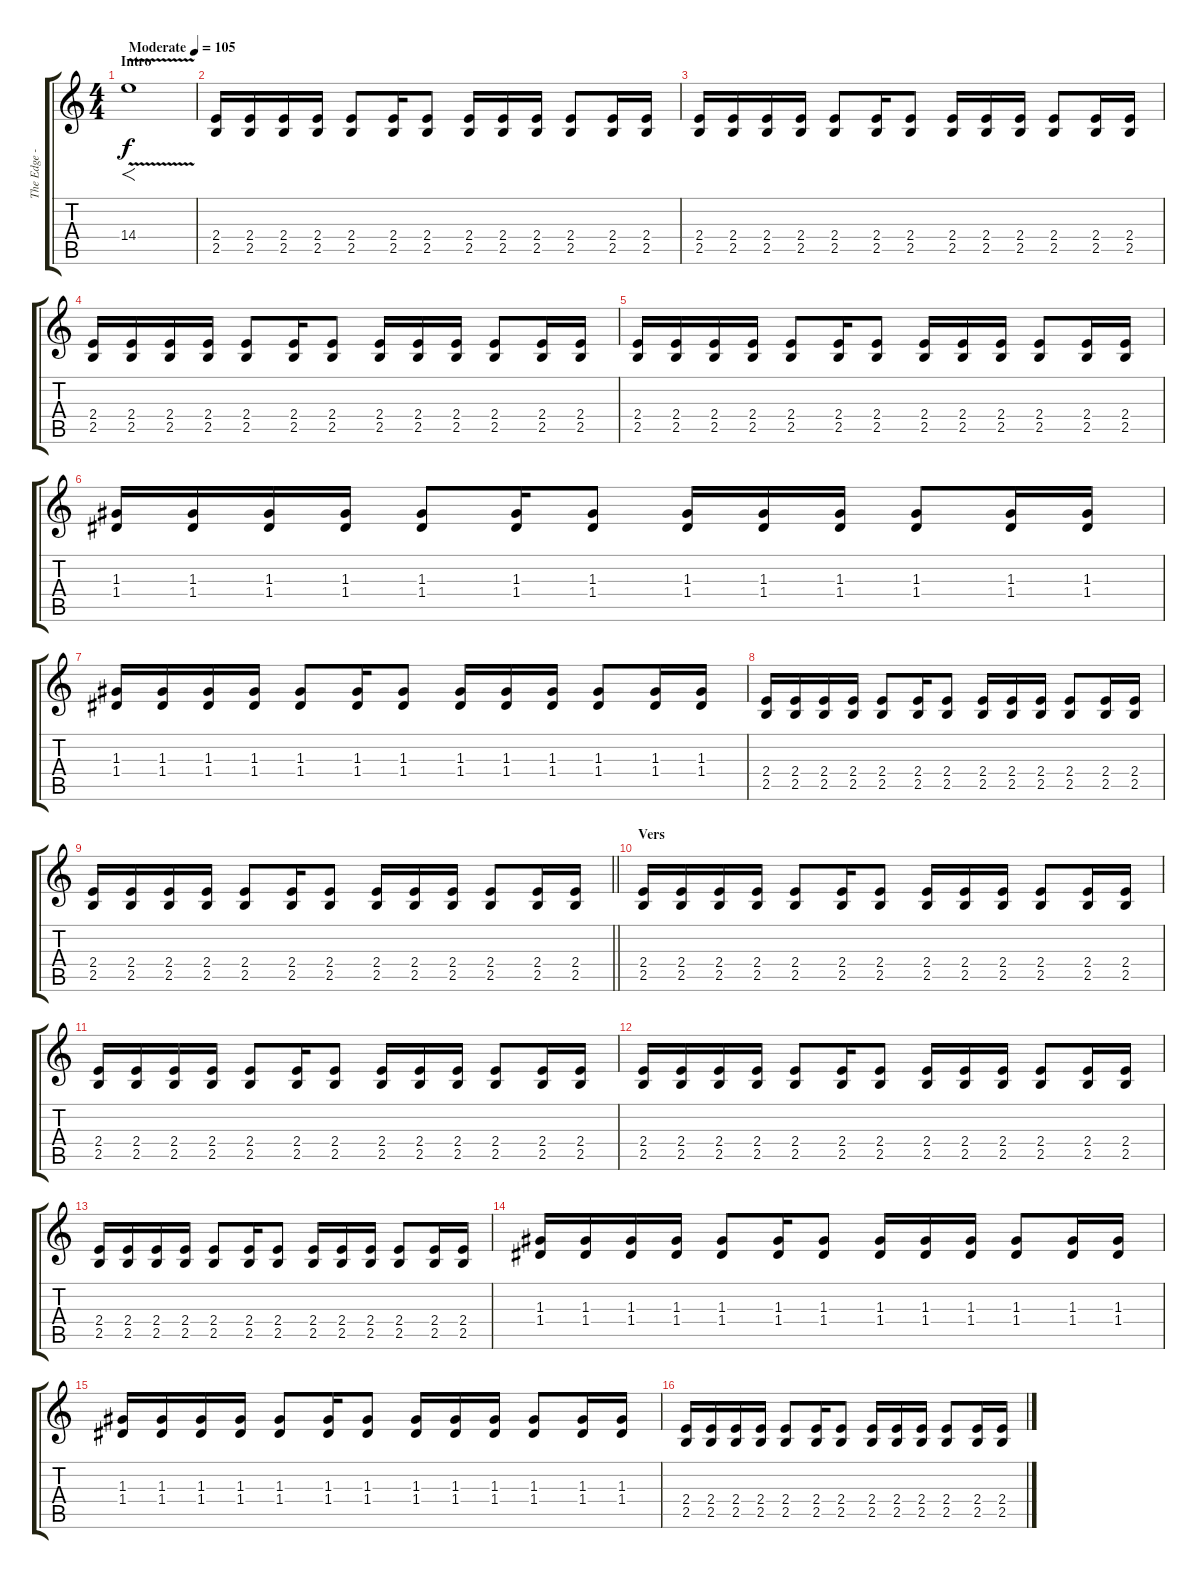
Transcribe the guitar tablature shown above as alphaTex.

\track ("The Edge - GII" "The Edge -") {instrument electricguitarclean}
\staff {score tabs}
\tuning (E4 B3 G3 D3 A2 E2) {hide}
\ts (4 4)
\section ("" "Intro")
\tempo (105 "Moderate")
\clef g2
\ks c
14.4{v}.1{f dy f instrument electricguitarclean} |
(2.4 2.5).16 (2.4 2.5).16 (2.4 2.5).16 (2.4 2.5).16 (2.4 2.5).8 (2.4 2.5).16 (2.4 2.5).8 (2.4 2.5).16 (2.4 2.5).16 (2.4 2.5).16 (2.4 2.5).8 (2.4 2.5).16 (2.4 2.5).16 |
(2.4 2.5).16 (2.4 2.5).16 (2.4 2.5).16 (2.4 2.5).16 (2.4 2.5).8 (2.4 2.5).16 (2.4 2.5).8 (2.4 2.5).16 (2.4 2.5).16 (2.4 2.5).16 (2.4 2.5).8 (2.4 2.5).16 (2.4 2.5).16 |
(2.4 2.5).16 (2.4 2.5).16 (2.4 2.5).16 (2.4 2.5).16 (2.4 2.5).8 (2.4 2.5).16 (2.4 2.5).8 (2.4 2.5).16 (2.4 2.5).16 (2.4 2.5).16 (2.4 2.5).8 (2.4 2.5).16 (2.4 2.5).16 |
(2.4 2.5).16 (2.4 2.5).16 (2.4 2.5).16 (2.4 2.5).16 (2.4 2.5).8 (2.4 2.5).16 (2.4 2.5).8 (2.4 2.5).16 (2.4 2.5).16 (2.4 2.5).16 (2.4 2.5).8 (2.4 2.5).16 (2.4 2.5).16 |
(1.3 1.4).16 (1.3 1.4).16 (1.3 1.4).16 (1.3 1.4).16 (1.3 1.4).8 (1.3 1.4).16 (1.3 1.4).8 (1.3 1.4).16 (1.3 1.4).16 (1.3 1.4).16 (1.3 1.4).8 (1.3 1.4).16 (1.3 1.4).16 |
(1.3 1.4).16 (1.3 1.4).16 (1.3 1.4).16 (1.3 1.4).16 (1.3 1.4).8 (1.3 1.4).16 (1.3 1.4).8 (1.3 1.4).16 (1.3 1.4).16 (1.3 1.4).16 (1.3 1.4).8 (1.3 1.4).16 (1.3 1.4).16 |
(2.4 2.5).16 (2.4 2.5).16 (2.4 2.5).16 (2.4 2.5).16 (2.4 2.5).8 (2.4 2.5).16 (2.4 2.5).8 (2.4 2.5).16 (2.4 2.5).16 (2.4 2.5).16 (2.4 2.5).8 (2.4 2.5).16 (2.4 2.5).16 |
\barLineRight lightlight
(2.4 2.5).16 (2.4 2.5).16 (2.4 2.5).16 (2.4 2.5).16 (2.4 2.5).8 (2.4 2.5).16 (2.4 2.5).8 (2.4 2.5).16 (2.4 2.5).16 (2.4 2.5).16 (2.4 2.5).8 (2.4 2.5).16 (2.4 2.5).16 |
\section ("" "Vers")
(2.4 2.5).16 (2.4 2.5).16 (2.4 2.5).16 (2.4 2.5).16 (2.4 2.5).8 (2.4 2.5).16 (2.4 2.5).8 (2.4 2.5).16 (2.4 2.5).16 (2.4 2.5).16 (2.4 2.5).8 (2.4 2.5).16 (2.4 2.5).16 |
(2.4 2.5).16 (2.4 2.5).16 (2.4 2.5).16 (2.4 2.5).16 (2.4 2.5).8 (2.4 2.5).16 (2.4 2.5).8 (2.4 2.5).16 (2.4 2.5).16 (2.4 2.5).16 (2.4 2.5).8 (2.4 2.5).16 (2.4 2.5).16 |
(2.4 2.5).16 (2.4 2.5).16 (2.4 2.5).16 (2.4 2.5).16 (2.4 2.5).8 (2.4 2.5).16 (2.4 2.5).8 (2.4 2.5).16 (2.4 2.5).16 (2.4 2.5).16 (2.4 2.5).8 (2.4 2.5).16 (2.4 2.5).16 |
(2.4 2.5).16 (2.4 2.5).16 (2.4 2.5).16 (2.4 2.5).16 (2.4 2.5).8 (2.4 2.5).16 (2.4 2.5).8 (2.4 2.5).16 (2.4 2.5).16 (2.4 2.5).16 (2.4 2.5).8 (2.4 2.5).16 (2.4 2.5).16 |
(1.3 1.4).16 (1.3 1.4).16 (1.3 1.4).16 (1.3 1.4).16 (1.3 1.4).8 (1.3 1.4).16 (1.3 1.4).8 (1.3 1.4).16 (1.3 1.4).16 (1.3 1.4).16 (1.3 1.4).8 (1.3 1.4).16 (1.3 1.4).16 |
(1.3 1.4).16 (1.3 1.4).16 (1.3 1.4).16 (1.3 1.4).16 (1.3 1.4).8 (1.3 1.4).16 (1.3 1.4).8 (1.3 1.4).16 (1.3 1.4).16 (1.3 1.4).16 (1.3 1.4).8 (1.3 1.4).16 (1.3 1.4).16 |
(2.4 2.5).16 (2.4 2.5).16 (2.4 2.5).16 (2.4 2.5).16 (2.4 2.5).8 (2.4 2.5).16 (2.4 2.5).8 (2.4 2.5).16 (2.4 2.5).16 (2.4 2.5).16 (2.4 2.5).8 (2.4 2.5).16 (2.4 2.5).16
